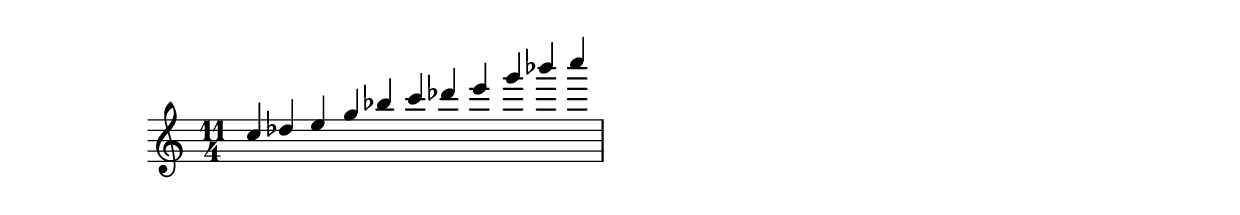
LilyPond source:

\version "2.18.2" \score { \new Staff << \new Voice { \set midiInstrument = #"piano" \voiceOne
 \key c \major \time 11/4
\override Voice.TextScript.font-size = #-4
 { c'' des'' e'' g'' bes'' c''' des''' e''' g''' bes''' c''''  } 
 } >> \layout { } \midi { \context { \Staff \remove "Staff_performer" }
\context { \Voice \consists "Staff_performer" } \tempo 2 = 60 } }
\paper{oddHeaderMarkup = ##f oddFooterMarkup = ##f}
